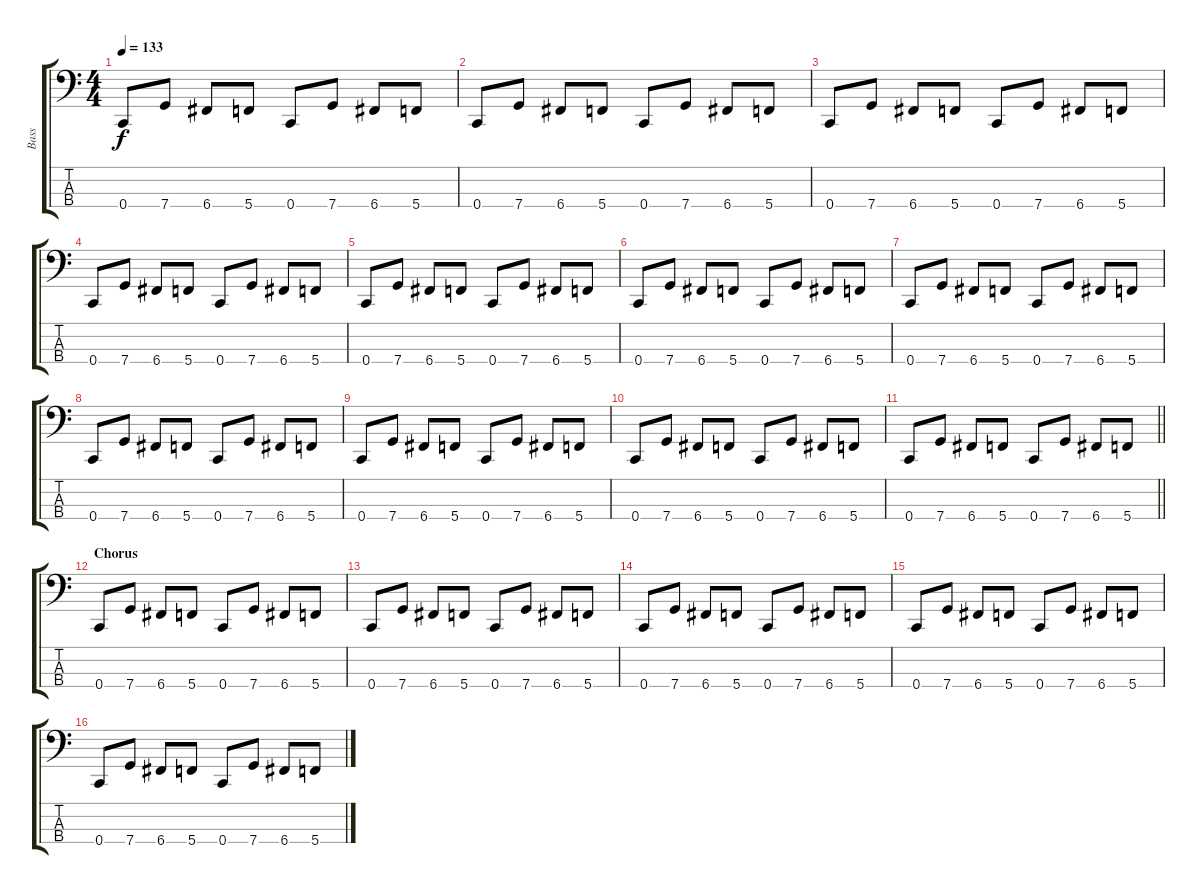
\track ("Bass" "Bass") {instrument electricbasspick}
\staff {score tabs}
\tuning (F2 C2 G1 C1) {hide}
\ts (4 4)
\tempo 133
\clef f4
\ks c
0.4.8{dy f} 7.4.8 6.4.8 5.4.8 0.4.8 7.4.8 6.4.8 5.4.8 |
0.4.8 7.4.8 6.4.8 5.4.8 0.4.8 7.4.8 6.4.8 5.4.8 |
0.4.8 7.4.8 6.4.8 5.4.8 0.4.8 7.4.8 6.4.8 5.4.8 |
0.4.8 7.4.8 6.4.8 5.4.8 0.4.8 7.4.8 6.4.8 5.4.8 |
0.4.8 7.4.8 6.4.8 5.4.8 0.4.8 7.4.8 6.4.8 5.4.8 |
0.4.8 7.4.8 6.4.8 5.4.8 0.4.8 7.4.8 6.4.8 5.4.8 |
0.4.8 7.4.8 6.4.8 5.4.8 0.4.8 7.4.8 6.4.8 5.4.8 |
0.4.8 7.4.8 6.4.8 5.4.8 0.4.8 7.4.8 6.4.8 5.4.8 |
0.4.8 7.4.8 6.4.8 5.4.8 0.4.8 7.4.8 6.4.8 5.4.8 |
0.4.8 7.4.8 6.4.8 5.4.8 0.4.8 7.4.8 6.4.8 5.4.8 |
\barLineRight lightlight
0.4.8 7.4.8 6.4.8 5.4.8 0.4.8 7.4.8 6.4.8 5.4.8 |
\section ("" "Chorus")
0.4.8 7.4.8 6.4.8 5.4.8 0.4.8 7.4.8 6.4.8 5.4.8 |
0.4.8 7.4.8 6.4.8 5.4.8 0.4.8 7.4.8 6.4.8 5.4.8 |
0.4.8 7.4.8 6.4.8 5.4.8 0.4.8 7.4.8 6.4.8 5.4.8 |
0.4.8 7.4.8 6.4.8 5.4.8 0.4.8 7.4.8 6.4.8 5.4.8 |
0.4.8 7.4.8 6.4.8 5.4.8 0.4.8 7.4.8 6.4.8 5.4.8
